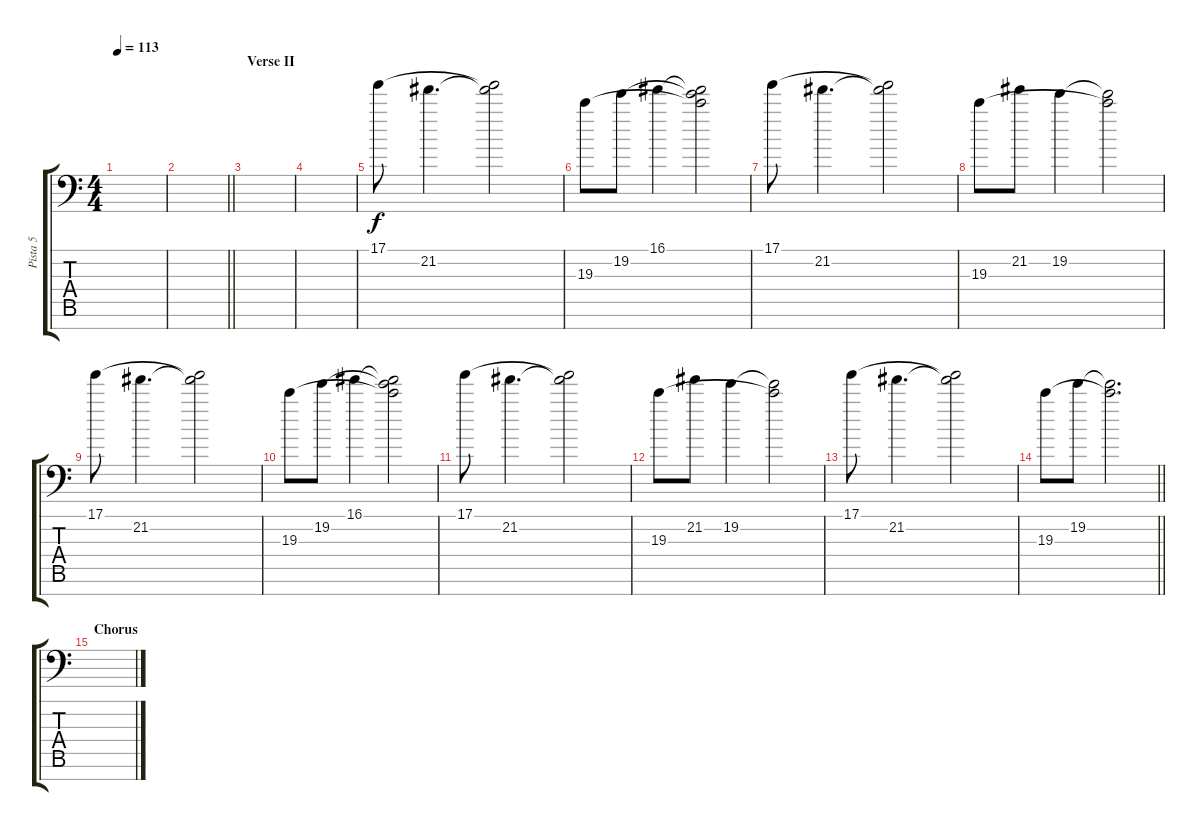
\track ("Pista 5" "Pista 5") {instrument electricguitarjazz}
\staff {score tabs}
\tuning (D4 A3 F3 C3 G2 D2 A1) {hide}
\ts (4 4)
\tempo 113
\clef f4
\ks c
|
\barLineRight lightlight
|
\section ("" "Verse II")
|
|
17.1.8 21.2.4{d} (17.1{t} 21.2{t}).2 |
19.3.8 19.2.8 16.1.4 (16.1{t} 19.2{t} 19.3{t}).2 |
17.1.8 21.2.4{d} (17.1{t} 21.2{t}).2 |
19.3.8 21.2.8 19.2.4 (19.2{t} 19.3{t}).2 |
17.1.8 21.2.4{d} (17.1{t} 21.2{t}).2 |
19.3.8 19.2.8 16.1.4 (16.1{t} 19.2{t} 19.3{t}).2 |
17.1.8 21.2.4{d} (17.1{t} 21.2{t}).2 |
19.3.8 21.2.8 19.2.4 (19.2{t} 19.3{t}).2 |
17.1.8 21.2.4{d} (17.1{t} 21.2{t}).2 |
\barLineRight lightlight
19.3.8 19.2.8 (19.2{t} 19.3{t}).2{d} |
\section ("" "Chorus")
